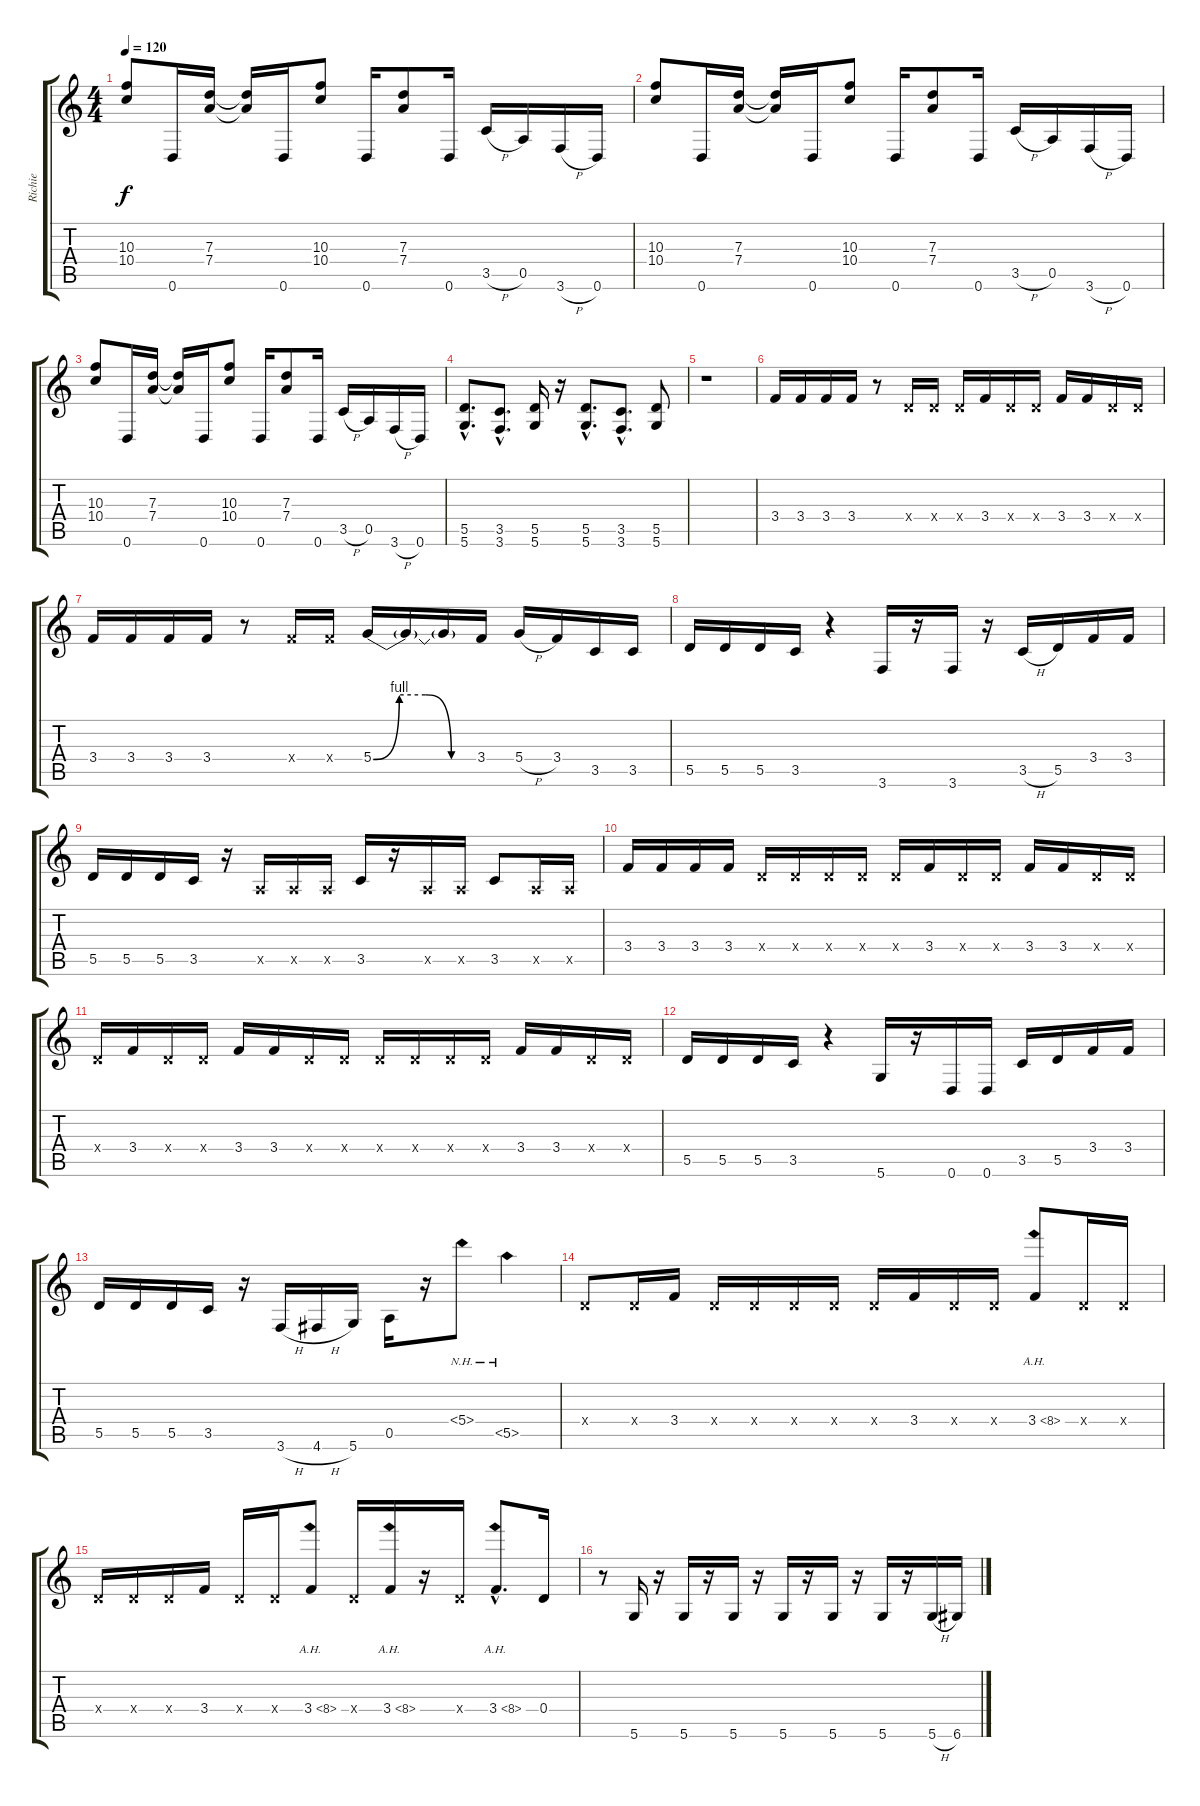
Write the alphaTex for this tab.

\track ("Richie" "Richie") {instrument distortionguitar}
\staff {score tabs}
\tuning (E4 B3 G3 D3 A2 D2) {hide}
\ts (4 4)
\tempo 120
\clef g2
\ks c
(10.3 10.4).8{dy f} 0.6.16 (7.3 7.4).16 (7.3{t} 7.4{t}).16 0.6.16 (10.3 10.4).8 0.6.16 (7.3 7.4).8 0.6.16 3.5{h}.16 0.5.16 3.6{h}.16 0.6.16 |
(10.3 10.4).8 0.6.16 (7.3 7.4).16 (7.3{t} 7.4{t}).16 0.6.16 (10.3 10.4).8 0.6.16 (7.3 7.4).8 0.6.16 3.5{h}.16 0.5.16 3.6{h}.16 0.6.16 |
(10.3 10.4).8 0.6.16 (7.3 7.4).16 (7.3{t} 7.4{t}).16 0.6.16 (10.3 10.4).8 0.6.16 (7.3 7.4).8 0.6.16 3.5{h}.16 0.5.16 3.6{h}.16 0.6.16 |
(5.5{hac} 5.6{hac}).8{d} (3.5{hac} 3.6{hac}).8{d} (5.5 5.6).16 r.16 (5.5{hac} 5.6{hac}).8{d} (3.5{hac} 3.6{hac}).8{d} (5.5 5.6).8 |
r.1 |
3.4.16 3.4.16 3.4.16 3.4.16 r.8 0.4{x}.16 0.4{x}.16 0.4{x}.16 3.4.16 0.4{x}.16 0.4{x}.16 3.4.16 3.4.16 0.4{x}.16 0.4{x}.16 |
3.4.16 3.4.16 3.4.16 3.4.16 r.8 3.4{x}.16 3.4{x}.16 5.4{be (custom 0 0 15 4 30 4 45 0 60 0)}.16 5.4{t}.16 5.4{t}.16 3.4.16 5.4{h}.16 3.4.16 3.5.16 3.5.16 |
5.5.16 5.5.16 5.5.16 3.5.16 r.4 3.6.16 r.16 3.6.16 r.16 3.5{h}.16 5.5.16 3.4.16 3.4.16 |
5.5.16 5.5.16 5.5.16 3.5.16 r.16 0.5{x}.16 0.5{x}.16 0.5{x}.16 3.5.16 r.16 0.5{x}.16 0.5{x}.16 3.5.8 0.5{x}.16 0.5{x}.16 |
3.4.16 3.4.16 3.4.16 3.4.16 0.4{x}.16 0.4{x}.16 0.4{x}.16 0.4{x}.16 0.4{x}.16 3.4.16 0.4{x}.16 0.4{x}.16 3.4.16 3.4.16 0.4{x}.16 0.4{x}.16 |
0.4{x}.16 3.4.16 0.4{x}.16 0.4{x}.16 3.4.16 3.4.16 0.4{x}.16 0.4{x}.16 0.4{x}.16 0.4{x}.16 0.4{x}.16 0.4{x}.16 3.4.16 3.4.16 0.4{x}.16 0.4{x}.16 |
5.5.16 5.5.16 5.5.16 3.5.16 r.4 5.6.16 r.16 0.6.16 0.6.16 3.5.16 5.5.16 3.4.16 3.4.16 |
5.5.16 5.5.16 5.5.16 3.5.16 r.16 3.6{h}.16 4.6{h}.16 5.6.16 0.5.16 r.16 5.4{nh}.8 5.5{nh}.4 |
0.4{x}.8 0.4{x}.16 3.4.16 0.4{x}.16 0.4{x}.16 0.4{x}.16 0.4{x}.16 0.4{x}.16 3.4.16 0.4{x}.16 0.4{x}.16 3.4{ah 5}.8 0.4{x}.16 0.4{x}.16 |
0.4{x}.16 0.4{x}.16 0.4{x}.16 3.4.16 0.4{x}.16 0.4{x}.16 3.4{ah 5}.8 0.4{x}.16 3.4{ah 5}.16 r.16 0.4{x}.16 3.4{ah 5 hac}.8{d} 0.4.16 |
r.8 5.6.16 r.16 5.6.16 r.16 5.6.16 r.16 5.6.16 r.16 5.6.16 r.16 5.6.16 r.16 5.6{h}.16 6.6.16
